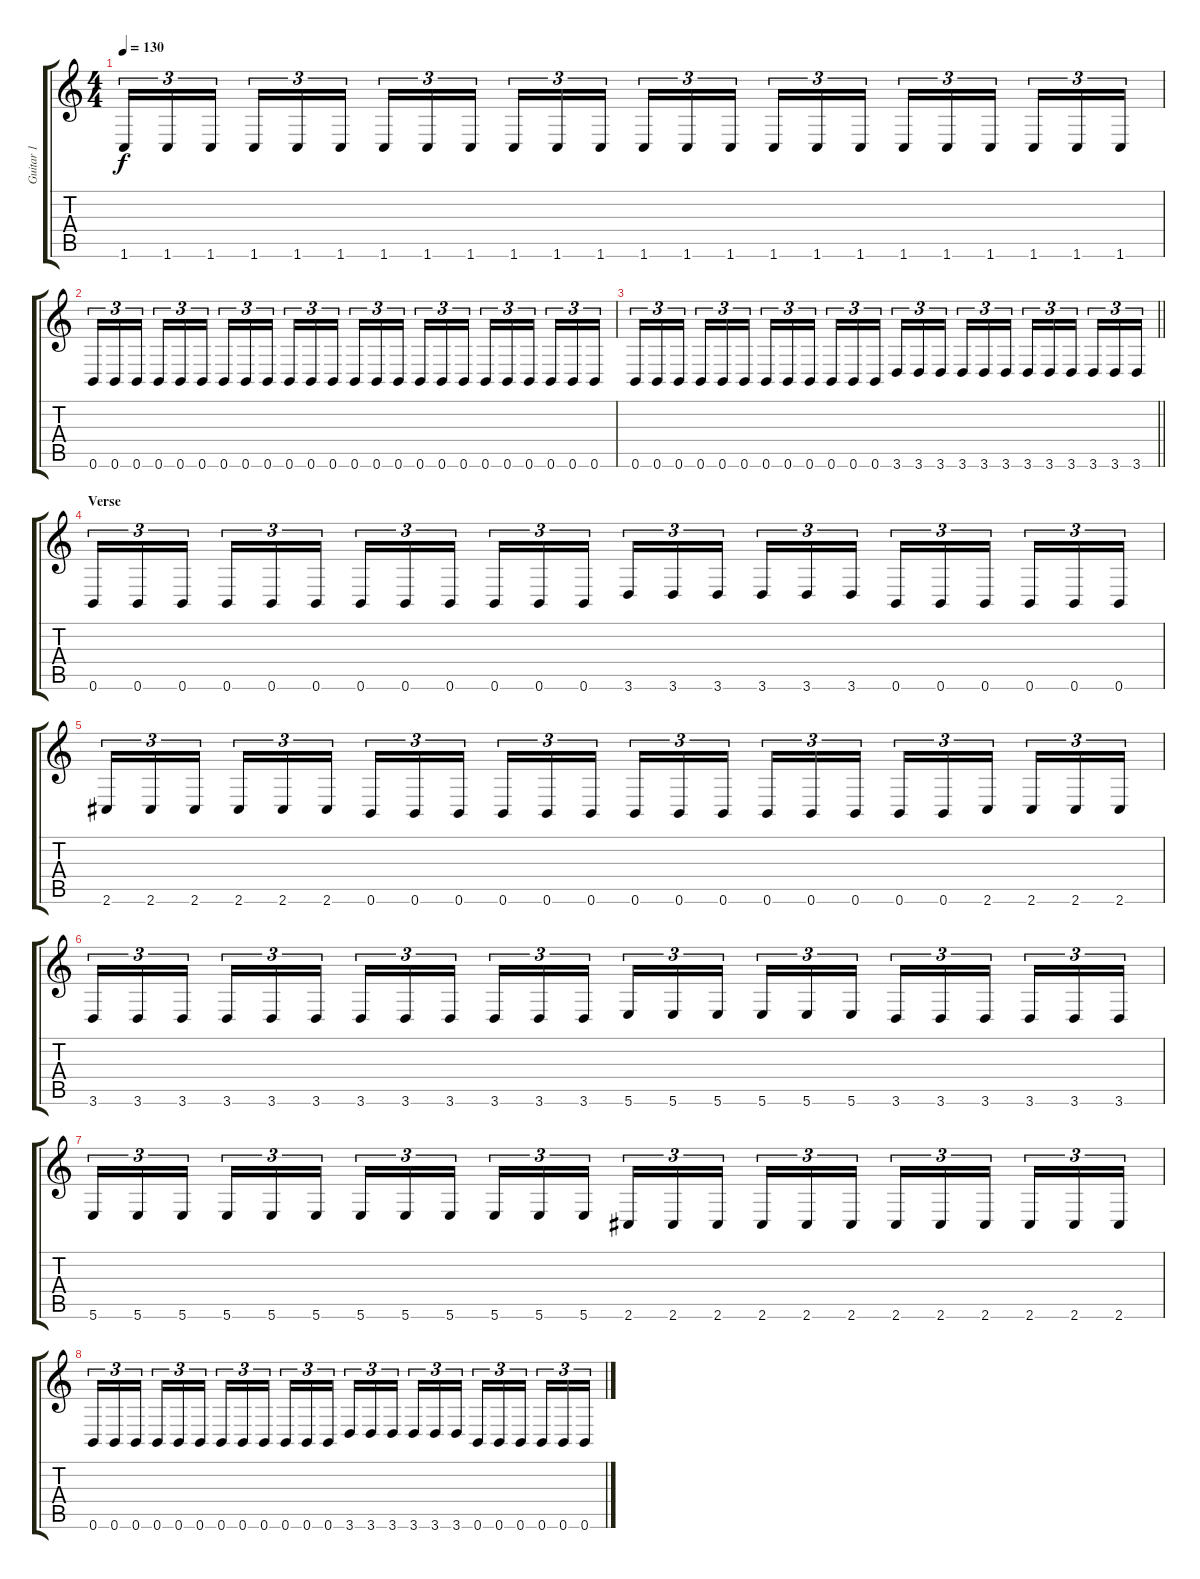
\track ("Guitar 1" "Guitar 1") {instrument distortionguitar}
\staff {score tabs}
\tuning (B3 Gb3 D3 A2 E2 B1) {hide}
\ts (4 4)
\tempo 130
\clef g2
\ks c
1.6.16{tu (3 2) dy f} 1.6.16{tu (3 2)} 1.6.16{tu (3 2)} 1.6.16{tu (3 2)} 1.6.16{tu (3 2)} 1.6.16{tu (3 2)} 1.6.16{tu (3 2)} 1.6.16{tu (3 2)} 1.6.16{tu (3 2)} 1.6.16{tu (3 2)} 1.6.16{tu (3 2)} 1.6.16{tu (3 2)} 1.6.16{tu (3 2)} 1.6.16{tu (3 2)} 1.6.16{tu (3 2)} 1.6.16{tu (3 2)} 1.6.16{tu (3 2)} 1.6.16{tu (3 2)} 1.6.16{tu (3 2)} 1.6.16{tu (3 2)} 1.6.16{tu (3 2)} 1.6.16{tu (3 2)} 1.6.16{tu (3 2)} 1.6.16{tu (3 2)} |
0.6.16{tu (3 2)} 0.6.16{tu (3 2)} 0.6.16{tu (3 2)} 0.6.16{tu (3 2)} 0.6.16{tu (3 2)} 0.6.16{tu (3 2)} 0.6.16{tu (3 2)} 0.6.16{tu (3 2)} 0.6.16{tu (3 2)} 0.6.16{tu (3 2)} 0.6.16{tu (3 2)} 0.6.16{tu (3 2)} 0.6.16{tu (3 2)} 0.6.16{tu (3 2)} 0.6.16{tu (3 2)} 0.6.16{tu (3 2)} 0.6.16{tu (3 2)} 0.6.16{tu (3 2)} 0.6.16{tu (3 2)} 0.6.16{tu (3 2)} 0.6.16{tu (3 2)} 0.6.16{tu (3 2)} 0.6.16{tu (3 2)} 0.6.16{tu (3 2)} |
\barLineRight lightlight
0.6.16{tu (3 2)} 0.6.16{tu (3 2)} 0.6.16{tu (3 2)} 0.6.16{tu (3 2)} 0.6.16{tu (3 2)} 0.6.16{tu (3 2)} 0.6.16{tu (3 2)} 0.6.16{tu (3 2)} 0.6.16{tu (3 2)} 0.6.16{tu (3 2)} 0.6.16{tu (3 2)} 0.6.16{tu (3 2)} 3.6.16{tu (3 2)} 3.6.16{tu (3 2)} 3.6.16{tu (3 2)} 3.6.16{tu (3 2)} 3.6.16{tu (3 2)} 3.6.16{tu (3 2)} 3.6.16{tu (3 2)} 3.6.16{tu (3 2)} 3.6.16{tu (3 2)} 3.6.16{tu (3 2)} 3.6.16{tu (3 2)} 3.6.16{tu (3 2)} |
\section ("" "Verse")
0.6.16{tu (3 2)} 0.6.16{tu (3 2)} 0.6.16{tu (3 2)} 0.6.16{tu (3 2)} 0.6.16{tu (3 2)} 0.6.16{tu (3 2)} 0.6.16{tu (3 2)} 0.6.16{tu (3 2)} 0.6.16{tu (3 2)} 0.6.16{tu (3 2)} 0.6.16{tu (3 2)} 0.6.16{tu (3 2)} 3.6.16{tu (3 2)} 3.6.16{tu (3 2)} 3.6.16{tu (3 2)} 3.6.16{tu (3 2)} 3.6.16{tu (3 2)} 3.6.16{tu (3 2)} 0.6.16{tu (3 2)} 0.6.16{tu (3 2)} 0.6.16{tu (3 2)} 0.6.16{tu (3 2)} 0.6.16{tu (3 2)} 0.6.16{tu (3 2)} |
2.6.16{tu (3 2)} 2.6.16{tu (3 2)} 2.6.16{tu (3 2)} 2.6.16{tu (3 2)} 2.6.16{tu (3 2)} 2.6.16{tu (3 2)} 0.6.16{tu (3 2)} 0.6.16{tu (3 2)} 0.6.16{tu (3 2)} 0.6.16{tu (3 2)} 0.6.16{tu (3 2)} 0.6.16{tu (3 2)} 0.6.16{tu (3 2)} 0.6.16{tu (3 2)} 0.6.16{tu (3 2)} 0.6.16{tu (3 2)} 0.6.16{tu (3 2)} 0.6.16{tu (3 2)} 0.6.16{tu (3 2)} 0.6.16{tu (3 2)} 2.6.16{tu (3 2)} 2.6.16{tu (3 2)} 2.6.16{tu (3 2)} 2.6.16{tu (3 2)} |
3.6.16{tu (3 2)} 3.6.16{tu (3 2)} 3.6.16{tu (3 2)} 3.6.16{tu (3 2)} 3.6.16{tu (3 2)} 3.6.16{tu (3 2)} 3.6.16{tu (3 2)} 3.6.16{tu (3 2)} 3.6.16{tu (3 2)} 3.6.16{tu (3 2)} 3.6.16{tu (3 2)} 3.6.16{tu (3 2)} 5.6.16{tu (3 2)} 5.6.16{tu (3 2)} 5.6.16{tu (3 2)} 5.6.16{tu (3 2)} 5.6.16{tu (3 2)} 5.6.16{tu (3 2)} 3.6.16{tu (3 2)} 3.6.16{tu (3 2)} 3.6.16{tu (3 2)} 3.6.16{tu (3 2)} 3.6.16{tu (3 2)} 3.6.16{tu (3 2)} |
5.6.16{tu (3 2)} 5.6.16{tu (3 2)} 5.6.16{tu (3 2)} 5.6.16{tu (3 2)} 5.6.16{tu (3 2)} 5.6.16{tu (3 2)} 5.6.16{tu (3 2)} 5.6.16{tu (3 2)} 5.6.16{tu (3 2)} 5.6.16{tu (3 2)} 5.6.16{tu (3 2)} 5.6.16{tu (3 2)} 2.6.16{tu (3 2)} 2.6.16{tu (3 2)} 2.6.16{tu (3 2)} 2.6.16{tu (3 2)} 2.6.16{tu (3 2)} 2.6.16{tu (3 2)} 2.6.16{tu (3 2)} 2.6.16{tu (3 2)} 2.6.16{tu (3 2)} 2.6.16{tu (3 2)} 2.6.16{tu (3 2)} 2.6.16{tu (3 2)} |
0.6.16{tu (3 2)} 0.6.16{tu (3 2)} 0.6.16{tu (3 2)} 0.6.16{tu (3 2)} 0.6.16{tu (3 2)} 0.6.16{tu (3 2)} 0.6.16{tu (3 2)} 0.6.16{tu (3 2)} 0.6.16{tu (3 2)} 0.6.16{tu (3 2)} 0.6.16{tu (3 2)} 0.6.16{tu (3 2)} 3.6.16{tu (3 2)} 3.6.16{tu (3 2)} 3.6.16{tu (3 2)} 3.6.16{tu (3 2)} 3.6.16{tu (3 2)} 3.6.16{tu (3 2)} 0.6.16{tu (3 2)} 0.6.16{tu (3 2)} 0.6.16{tu (3 2)} 0.6.16{tu (3 2)} 0.6.16{tu (3 2)} 0.6.16{tu (3 2)}
